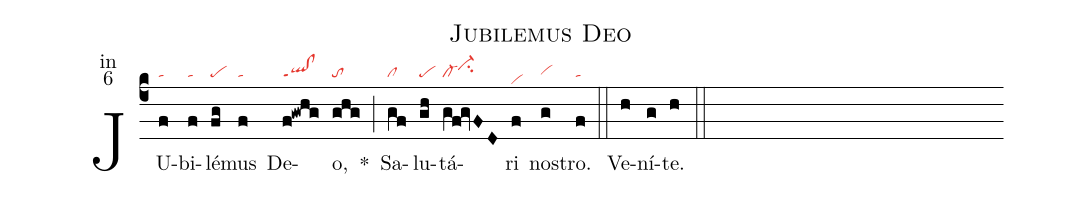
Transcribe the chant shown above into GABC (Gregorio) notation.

name:Jubilemus Deo;
office-part:in;
mode:6;
nabc-lines:1;
%%
(c4) JU(f|ta)bi(f|ta)lé(fg|pe)mus(f|ta) De(f@gwhg|ql!clppt1)o,(ghg|to) <sp>*</sp>(;) Sa(gf|cl)lu(gh|pe)tá(gf@gvFD|cl-hfvi-hisu2)ri(f|vihc) nos(g|vihg)tro.(f|ta) (::)Ve(h)ní(g)te.(h) (::)
